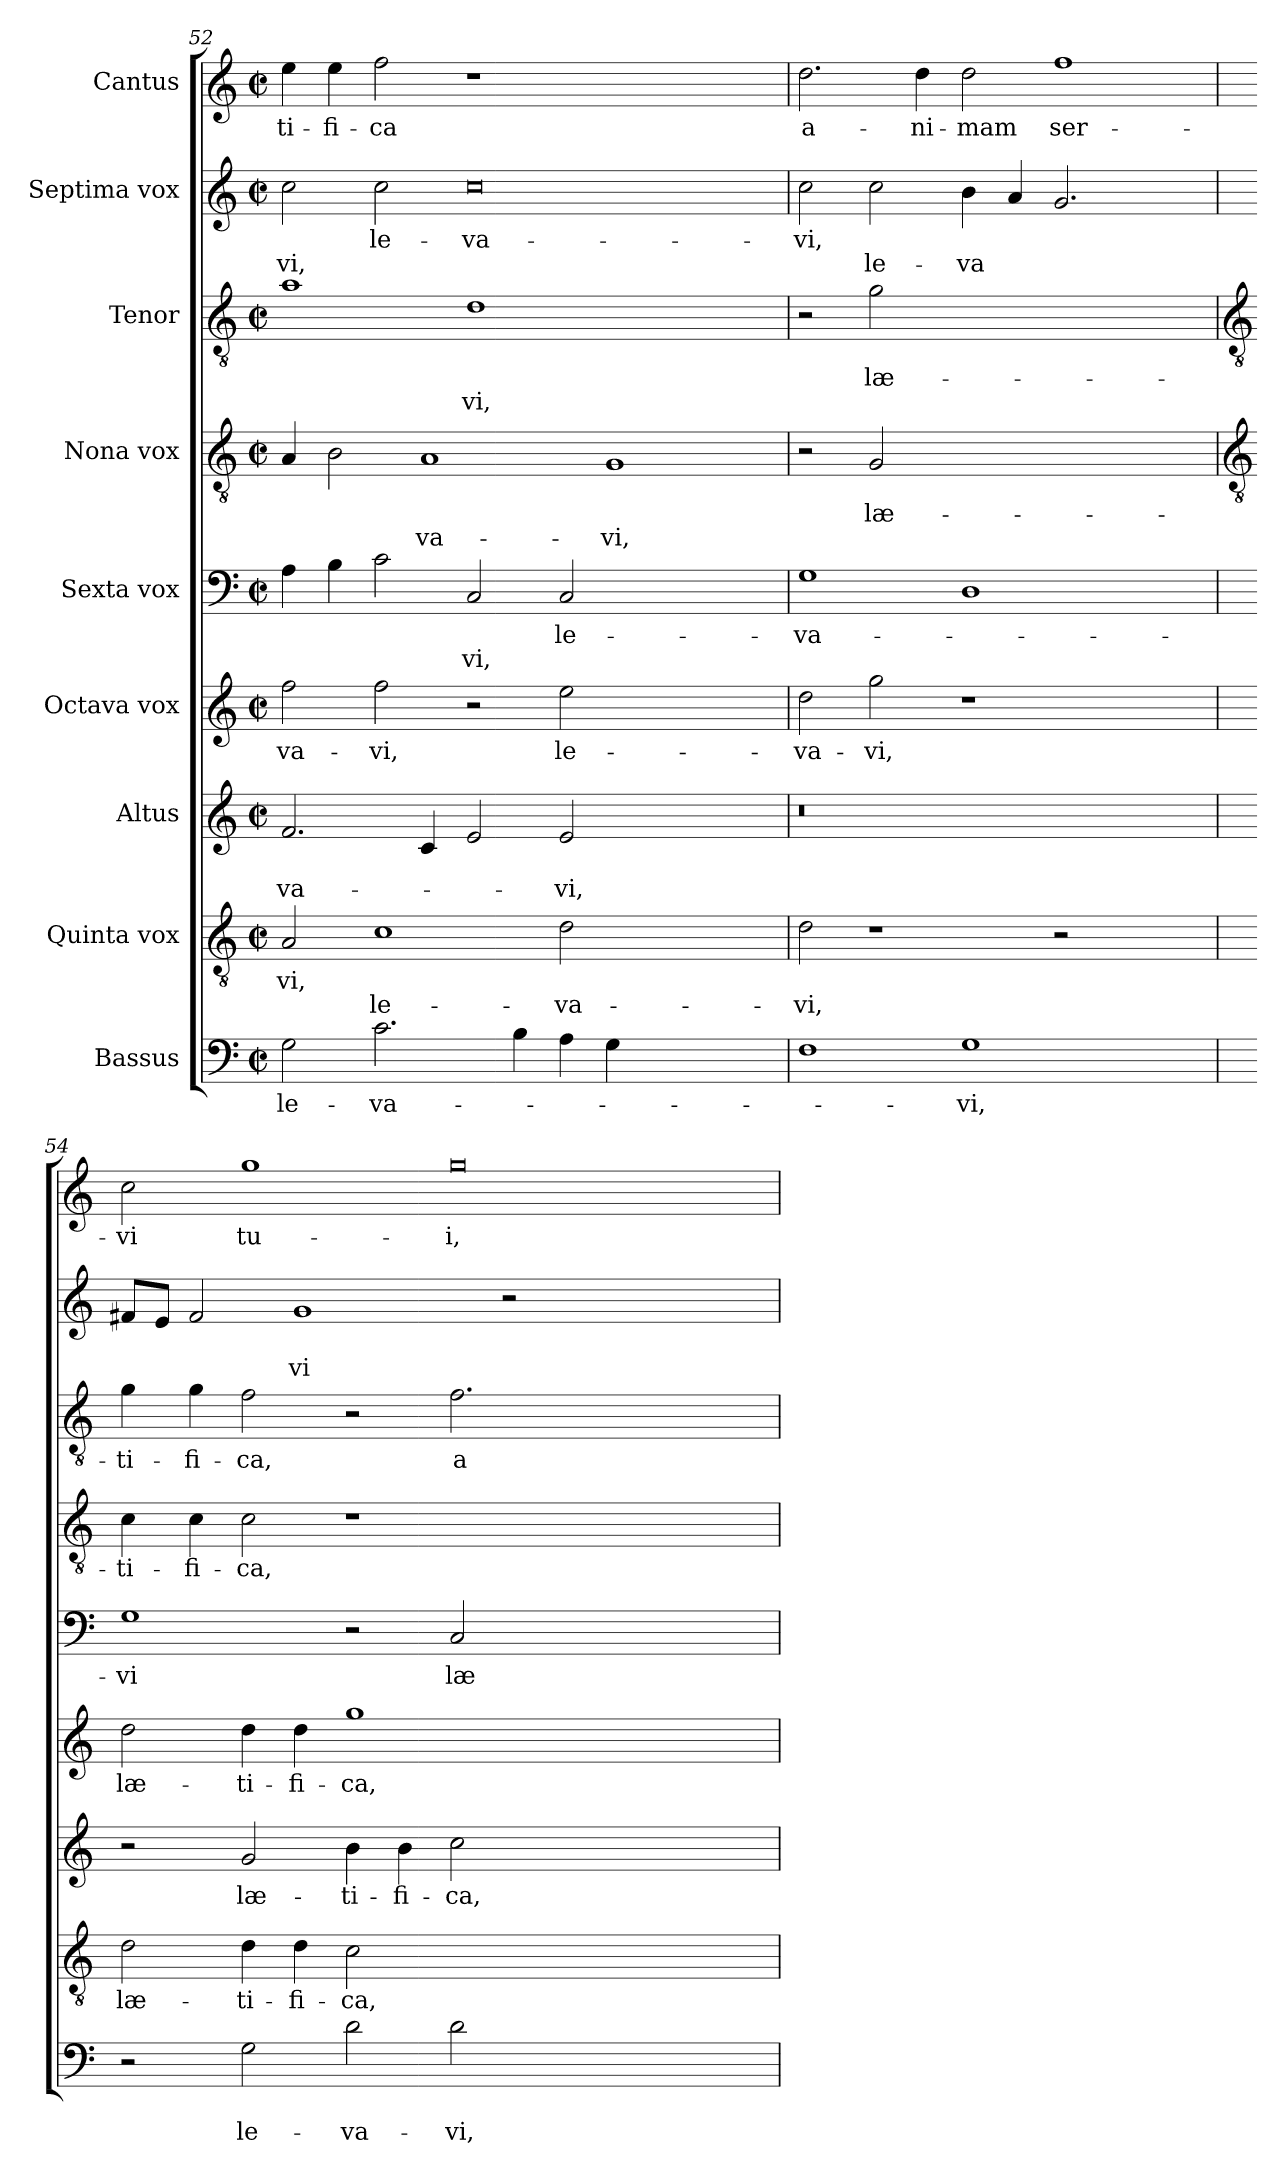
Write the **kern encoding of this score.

**kern	**text	**text	**kern	**text	**text	**kern	**text	**text	**kern	**text	**kern	**text	**text	**kern	**text	**text	**kern	**text	**text	**kern	**text	**text	**kern	**text
*part9	*part9	*part9	*part8	*part8	*part8	*part7	*part7	*part7	*part6	*part6	*part5	*part5	*part5	*part4	*part4	*part4	*part3	*part3	*part3	*part2	*part2	*part2	*part1	*part1
*staff9	*staff9	*staff9	*staff8	*staff8	*staff8	*staff7	*staff7	*staff7	*staff6	*staff6	*staff5	*staff5	*staff5	*staff4	*staff4	*staff4	*staff3	*staff3	*staff3	*staff2	*staff2	*staff2	*staff1	*staff1
*I"Bassus	*	*	*I"Quinta vox	*	*	*I"Altus	*	*	*I"Octava vox	*	*I"Sexta vox	*	*	*I"Nona vox	*	*	*I"Tenor	*	*	*I"Septima vox	*	*	*I"Cantus	*
!!LO:LB:g=z
*clefF4	*	*	*clefGv2	*	*	*clefG2	*	*	*clefG2	*	*clefF4	*	*	*clefGv2	*	*	*clefGv2	*	*	*clefG2	*	*	*clefG2	*
*k[]	*	*	*k[]	*	*	*k[]	*	*	*k[]	*	*k[]	*	*	*k[]	*	*	*k[]	*	*	*k[]	*	*	*k[]	*
*C:	*	*	*C:	*	*	*C:	*	*	*C:	*	*C:	*	*	*C:	*	*	*C:	*	*	*C:	*	*	*C:	*
*M4/2	*	*	*M4/2	*	*	*M4/2	*	*	*M4/2	*	*M4/2	*	*	*M4/2	*	*	*M4/2	*	*	*M4/2	*	*	*M4/2	*
*met(c|)	*	*	*met(c|)	*	*	*met(c|)	*	*	*met(c|)	*	*met(c|)	*	*	*met(c|)	*	*	*met(c|)	*	*	*met(c|)	*	*	*met(c|)	*
=52	=52	=52	=52	=52	=52	=52	=52	=52	=52	=52	=52	=52	=52	=52	=52	=52	=52	=52	=52	=52	=52	=52	=52	=52
!	!LO:LY:b	!	!	!LO:LY:b	!	!	!	!LO:LY:b	!	!LO:LY:b	!	!	!	!	!	!	!	!	!	!	!	!LO:LY:b	!	!LO:LY:b
2G	le-	.	2A	vi,	.	2.f	.	-va-	2ff	-va-	4A	.	.	4A	.	.	1a	.	.	2cc	.	-vi,	4ee	-ti-
!	!	!	!	!	!	!	!	!	!	!	!	!	!	!	!	!	!	!	!	!	!	!	!	!LO:LY:b
.	.	.	.	.	.	.	.	.	.	.	4B	.	.	2B	.	.	.	.	.	.	.	.	4ee	-fi-
!	!LO:LY:b	!	!	!	!LO:LY:b	!	!	!	!	!LO:LY:b	!	!	!	!	!	!	!	!	!	!	!LO:LY:b	!	!	!LO:LY:b
2.c	-va-	.	1c	.	le-	.	.	.	2ff	-vi,	2c	.	.	.	.	.	.	.	.	2cc	le-	.	2ff	-ca
!	!	!	!	!	!	!	!	!	!	!	!	!	!	!	!	!LO:LY:b	!	!	!	!	!	!	!	!
.	.	.	.	.	.	4c	.	.	.	.	.	.	.	1A	.	-va-	.	.	.	.	.	.	.	.
!	!	!	!	!	!	!	!	!	!	!	!	!	!LO:LY:b	!	!	!	!	!	!LO:LY:b	!	!LO:LY:b	!	!	!
.	.	.	.	.	.	2e	.	.	2r	.	2C	.	-vi,	.	.	.	1d	.	-vi,	0cc	-va-	.	1r	.
4B	.	.	.	.	.	.	.	.	.	.	.	.	.	.	.	.	.	.	.	.	.	.	.	.
!	!	!	!	!	!LO:LY:b	!	!	!LO:LY:b	!	!LO:LY:b	!	!LO:LY:b	!	!	!	!	!	!	!	!	!	!	!	!
4A	.	.	2d	.	-va-	2e	.	-vi,	2ee	le-	2C	le-	.	.	.	.	.	.	.	.	.	.	.	.
!	!	!	!	!	!	!	!	!	!	!	!	!	!	!	!	!LO:LY:b	!	!	!	!	!	!	!	!
4G	.	.	.	.	.	.	.	.	.	.	.	.	.	1G	.	-vi,	.	.	.	.	.	.	.	.
1ryy	.	.	1ryy	.	.	1ryy	.	.	1ryy	.	1ryy	.	.	.	.	.	1ryy	.	.	.	.	.	1ryy	.
.	.	.	.	.	.	.	.	.	.	.	.	.	.	4ryy	.	.	.	.	.	.	.	.	.	.
=53	=53	=53	=53	=53	=53	=53	=53	=53	=53	=53	=53	=53	=53	=53	=53	=53	=53	=53	=53	=53	=53	=53	=53	=53
!	!	!	!	!	!LO:LY:b	!	!	!	!	!LO:LY:b	!	!LO:LY:b	!	!	!	!	!	!	!	!	!LO:LY:b	!	!	!LO:LY:b
1F	.	.	2d	.	-vi,	0r	.	.	2dd	-va-	1G	-va-	.	2r	.	.	2r	.	.	2cc	-vi,	.	2.dd	a-
!	!	!	!	!	!	!	!	!	!	!LO:LY:b	!	!	!	!	!LO:LY:b	!	!	!LO:LY:b	!	!	!	!LO:LY:b	!	!
.	.	.	1r	.	.	.	.	.	2gg	-vi,	.	.	.	2G	læ-	.	2g	læ-	.	2cc	.	le-	.	.
!	!	!	!	!	!	!	!	!	!	!	!	!	!	!	!	!	!	!	!	!	!	!	!	!LO:LY:b
.	.	.	.	.	.	.	.	.	.	.	.	.	.	.	.	.	.	.	.	.	.	.	4dd	-ni-
!	!LO:LY:b	!	!	!	!	!	!	!	!	!	!	!	!	!	!	!	!	!	!	!	!	!LO:LY:b	!	!LO:LY:b
1G	-vi,	.	.	.	.	.	.	.	1r	.	1D	.	.	1.ryy	.	.	1.ryy	.	.	4b	.	-va	2dd	-mam
.	.	.	.	.	.	.	.	.	.	.	.	.	.	.	.	.	.	.	.	4a	.	.	.	.
!	!	!	!	!	!	!	!	!	!	!	!	!	!	!	!	!	!	!	!	!	!	!	!	!LO:LY:b
.	.	.	2r	.	.	.	.	.	.	.	.	.	.	.	.	.	.	.	.	2.g	.	.	1ff	ser-
2ryy	.	.	2ryy	.	.	2ryy	.	.	2ryy	.	2ryy	.	.	.	.	.	.	.	.	.	.	.	.	.
.	.	.	.	.	.	.	.	.	.	.	.	.	.	.	.	.	.	.	.	4ryy	.	.	.	.
!!LO:LB:g=z
=54	=54	=54	=54	=54	=54	=54	=54	=54	=54	=54	=54	=54	=54	=54	=54	=54	=54	=54	=54	=54	=54	=54	=54	=54
*	*	*	*	*	*	*	*	*	*	*	*	*	*	*clefGv2	*	*	*clefGv2	*	*	*	*	*	*	*
!	!	!	!	!LO:LY:b	!	!	!	!	!	!LO:LY:b	!	!LO:LY:b	!	!	!LO:LY:b	!	!	!LO:LY:b	!	!	!	!	!	!LO:LY:b
2r	.	.	2d	læ-	.	2r	.	.	2dd	læ-	1G	-vi	.	4c	-ti-	.	4g	-ti-	.	8f#L	.	.	2cc	-vi
.	.	.	.	.	.	.	.	.	.	.	.	.	.	.	.	.	.	.	.	8eJ	.	.	.	.
!	!	!	!	!	!	!	!	!	!	!	!	!	!	!	!LO:LY:b	!	!	!LO:LY:b	!	!	!	!	!	!
.	.	.	.	.	.	.	.	.	.	.	.	.	.	4c	-fi-	.	4g	-fi-	.	2f#	.	.	.	.
!	!	!LO:LY:b	!	!LO:LY:b	!	!	!LO:LY:b	!	!	!LO:LY:b	!	!	!	!	!LO:LY:b	!	!	!LO:LY:b	!	!	!	!	!	!LO:LY:b
2G	.	le-	4d	-ti-	.	2g	læ-	.	4dd	-ti-	.	.	.	2c	-ca,	.	2f	-ca,	.	.	.	.	1gg	tu-
!	!	!	!	!LO:LY:b	!	!	!	!	!	!LO:LY:b	!	!	!	!	!	!	!	!	!	!	!	!LO:LY:b	!	!
.	.	.	4d	-fi-	.	.	.	.	4dd	-fi-	.	.	.	.	.	.	.	.	.	1g	.	vi	.	.
!	!	!LO:LY:b	!	!LO:LY:b	!	!	!LO:LY:b	!	!	!LO:LY:b	!	!	!	!	!	!	!	!	!	!	!	!	!	!
2d	.	-va-	2c	-ca,	.	4b	-ti-	.	1gg	-ca,	2r	.	.	1r	.	.	2r	.	.	.	.	.	.	.
!	!	!	!	!	!	!	!LO:LY:b	!	!	!	!	!	!	!	!	!	!	!	!	!	!	!	!	!
.	.	.	.	.	.	4b	-fi-	.	.	.	.	.	.	.	.	.	.	.	.	.	.	.	.	.
!	!	!LO:LY:b	!	!	!	!	!LO:LY:b	!	!	!	!	!LO:LY:b	!	!	!	!	!	!LO:LY:b	!	!	!	!	!	!LO:LY:b
2d	.	-vi,	0ryy	.	.	2cc	-ca,	.	.	.	2C	læ-	.	.	.	.	2.f	a-	.	.	.	.	0gg	-i,
.	.	.	.	.	.	.	.	.	.	.	.	.	.	.	.	.	.	.	.	2r	.	.	.	.
1.ryy	.	.	.	.	.	1.ryy	.	.	1.ryy	.	1.ryy	.	.	1.ryy	.	.	.	.	.	.	.	.	.	.
.	.	.	.	.	.	.	.	.	.	.	.	.	.	.	.	.	1ryy	.	.	1ryy	.	.	.	.
.	.	.	.	.	.	.	.	.	.	.	.	.	.	.	.	.	4ryy	.	.	4ryy	.	.	.	.
=	=	=	=	=	=	=	=	=	=	=	=	=	=	=	=	=	=	=	=	=	=	=	=	=
*-	*-	*-	*-	*-	*-	*-	*-	*-	*-	*-	*-	*-	*-	*-	*-	*-	*-	*-	*-	*-	*-	*-	*-	*-
